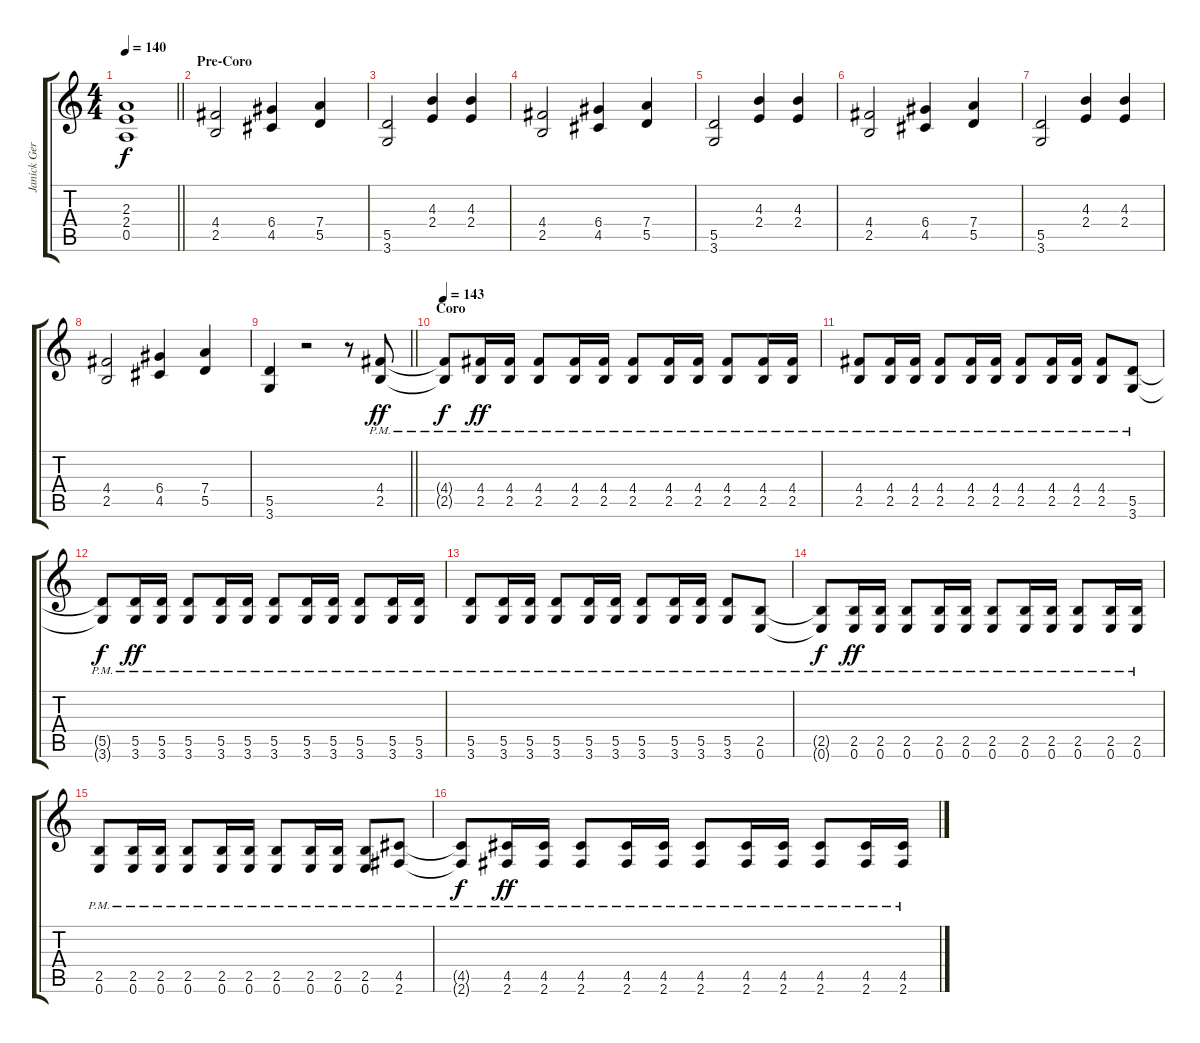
\track ("Janick Gers" "Janick Ger") {instrument distortionguitar}
\staff {score tabs}
\tuning (E4 B3 G3 D3 A2 E2) {hide}
\ts (4 4)
\tempo 140
\clef g2
\barLineRight lightlight
\ks c
(2.3 2.4 0.5).1{dy f} |
\section ("" "Pre-Coro")
(4.4 2.5).2 (6.4 4.5).4 (7.4 5.5).4 |
(5.5 3.6).2 (4.3 2.4).4 (4.3 2.4).4 |
(4.4 2.5).2 (6.4 4.5).4 (7.4 5.5).4 |
(5.5 3.6).2 (4.3 2.4).4 (4.3 2.4).4 |
(4.4 2.5).2 (6.4 4.5).4 (7.4 5.5).4 |
(5.5 3.6).2 (4.3 2.4).4 (4.3 2.4).4 |
(4.4 2.5).2 (6.4 4.5).4 (7.4 5.5).4 |
\barLineRight lightlight
(5.5 3.6).4 r.2 r.8 (4.4{pm} 2.5{pm}).8{dy ff} |
\section ("" "Coro")
\tempo 143
(4.4{pm t} 2.5{pm t}).8{dy f} (4.4{pm} 2.5{pm}).16{dy ff} (4.4{pm} 2.5{pm}).16 (4.4{pm} 2.5{pm}).8 (4.4{pm} 2.5{pm}).16 (4.4{pm} 2.5{pm}).16 (4.4{pm} 2.5{pm}).8 (4.4{pm} 2.5{pm}).16 (4.4{pm} 2.5{pm}).16 (4.4{pm} 2.5{pm}).8 (4.4{pm} 2.5{pm}).16 (4.4{pm} 2.5{pm}).16 |
(4.4{pm} 2.5{pm}).8 (4.4{pm} 2.5{pm}).16 (4.4{pm} 2.5{pm}).16 (4.4{pm} 2.5{pm}).8 (4.4{pm} 2.5{pm}).16 (4.4{pm} 2.5{pm}).16 (4.4{pm} 2.5{pm}).8 (4.4{pm} 2.5{pm}).16 (4.4{pm} 2.5{pm}).16 (4.4{pm} 2.5{pm}).8 (5.5{pm} 3.6{pm}).8 |
(5.5{pm t} 3.6{pm t}).8{dy f} (5.5{pm} 3.6{pm}).16{dy ff} (5.5{pm} 3.6{pm}).16 (5.5{pm} 3.6{pm}).8 (5.5{pm} 3.6{pm}).16 (5.5{pm} 3.6{pm}).16 (5.5{pm} 3.6{pm}).8 (5.5{pm} 3.6{pm}).16 (5.5{pm} 3.6{pm}).16 (5.5{pm} 3.6{pm}).8 (5.5{pm} 3.6{pm}).16 (5.5{pm} 3.6{pm}).16 |
(5.5{pm} 3.6{pm}).8 (5.5{pm} 3.6{pm}).16 (5.5{pm} 3.6{pm}).16 (5.5{pm} 3.6{pm}).8 (5.5{pm} 3.6{pm}).16 (5.5{pm} 3.6{pm}).16 (5.5{pm} 3.6{pm}).8 (5.5{pm} 3.6{pm}).16 (5.5{pm} 3.6{pm}).16 (5.5{pm} 3.6{pm}).8 (2.5{pm} 0.6{pm}).8 |
(2.5{pm t} 0.6{pm t}).8{dy f} (2.5{pm} 0.6{pm}).16{dy ff} (2.5{pm} 0.6{pm}).16 (2.5{pm} 0.6{pm}).8 (2.5{pm} 0.6{pm}).16 (2.5{pm} 0.6{pm}).16 (2.5{pm} 0.6{pm}).8 (2.5{pm} 0.6{pm}).16 (2.5{pm} 0.6{pm}).16 (2.5{pm} 0.6{pm}).8 (2.5{pm} 0.6{pm}).16 (2.5{pm} 0.6{pm}).16 |
(2.5{pm} 0.6{pm}).8 (2.5{pm} 0.6{pm}).16 (2.5{pm} 0.6{pm}).16 (2.5{pm} 0.6{pm}).8 (2.5{pm} 0.6{pm}).16 (2.5{pm} 0.6{pm}).16 (2.5{pm} 0.6{pm}).8 (2.5{pm} 0.6{pm}).16 (2.5{pm} 0.6{pm}).16 (2.5{pm} 0.6{pm}).8 (4.5{pm} 2.6{pm}).8 |
(4.5{pm t} 2.6{pm t}).8{dy f} (4.5{pm} 2.6{pm}).16{dy ff} (4.5{pm} 2.6{pm}).16 (4.5{pm} 2.6{pm}).8 (4.5{pm} 2.6{pm}).16 (4.5{pm} 2.6{pm}).16 (4.5{pm} 2.6{pm}).8 (4.5{pm} 2.6{pm}).16 (4.5{pm} 2.6{pm}).16 (4.5{pm} 2.6{pm}).8 (4.5{pm} 2.6{pm}).16 (4.5{pm} 2.6{pm}).16
